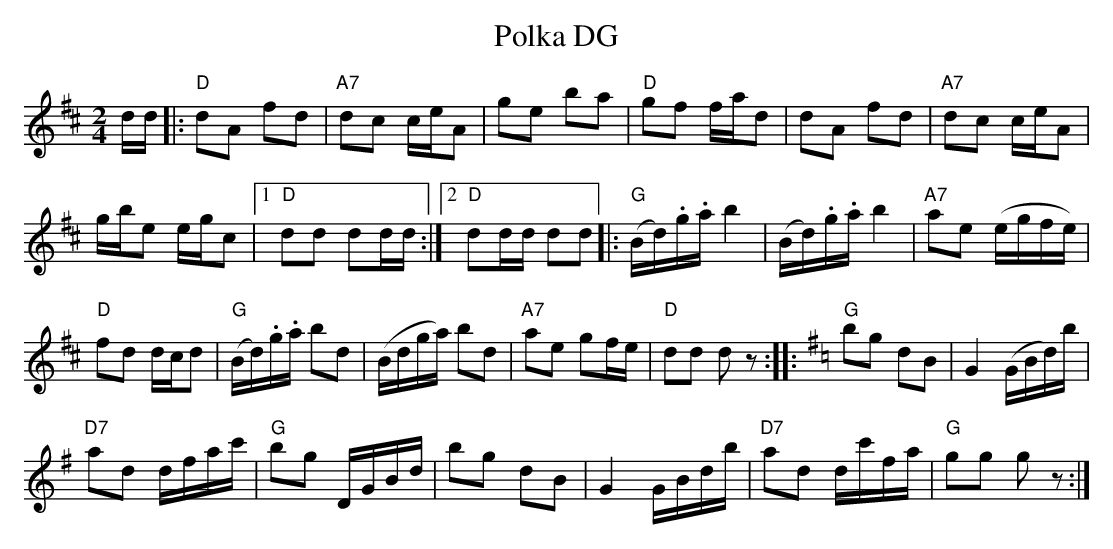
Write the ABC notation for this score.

X:1
T:Polka DG
M:2/4
L:1/16
K:D
dd |: "D"d2A2 f2d2 | "A7"d2c2 ceA2 | g2e2 b2a2 | "D"g2f2 fad2 | d2A2 f2d2 | "A7"d2c2 ceA2 |
gbe2 egc2 |1 "D"d2d2 d2dd :|2 "D"d2dd d2d2 |: "G"(Bd).g.a b4 | (Bd).g.a b4 | "A7"a2e2 (egfe) |
"D"f2d2 dcd2 | "G"(Bd).g.a b2d2 | (Bdga) b2d2 | "A7"a2e2 g2fe | "D"d2d2 d2z2 :: [K:G] "G"b2g2 d2B2 | G4 (GBd)b |
"D7"a2d2 dfac' | "G"b2g2 DGBd | b2g2 d2B2 | G4 GBdb | "D7"a2d2 dc'fa | "G"g2g2 g2z2 :|
